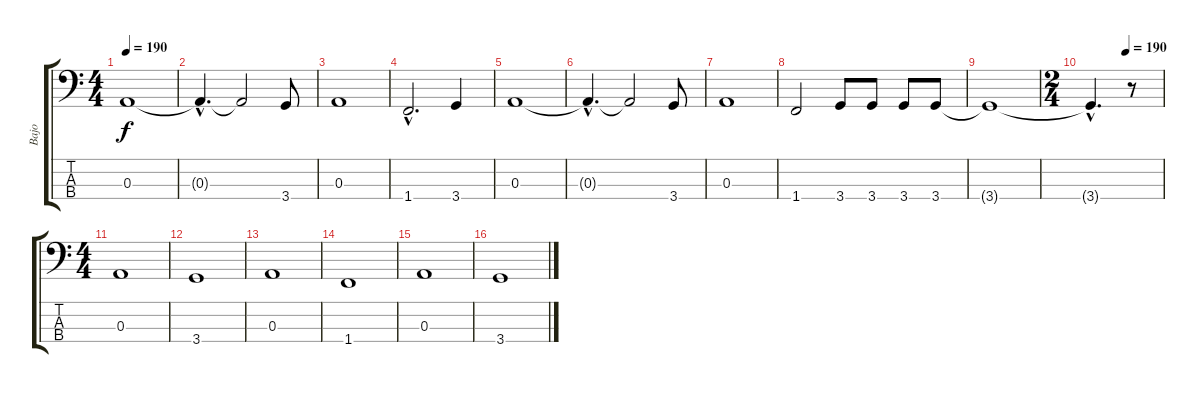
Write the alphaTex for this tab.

\track ("Bajo" "Bajo") {instrument electricbassfinger}
\staff {score tabs}
\tuning (G2 D2 A1 E1) {hide}
\ts (4 4)
\tempo 190
\tempo 70
\tempo 190
\clef f4
\ks c
0.3.1{dy f instrument electricbassfinger} |
0.3{hac t}.4{d} 0.3{t}.2 3.4.8 |
0.3.1 |
1.4{hac}.2{d} 3.4.4 |
0.3.1 |
0.3{hac t}.4{d} 0.3{t}.2 3.4.8 |
0.3.1 |
1.4.2 3.4.8 3.4.8 3.4.8 3.4.8 |
3.4{t}.1 |
\ts (2 4)
\tempo (190 0.5)
3.4{hac t}.4{d} r.8 |
\ts (4 4)
0.3.1 |
3.4.1 |
0.3.1 |
1.4.1 |
0.3.1 |
3.4.1
